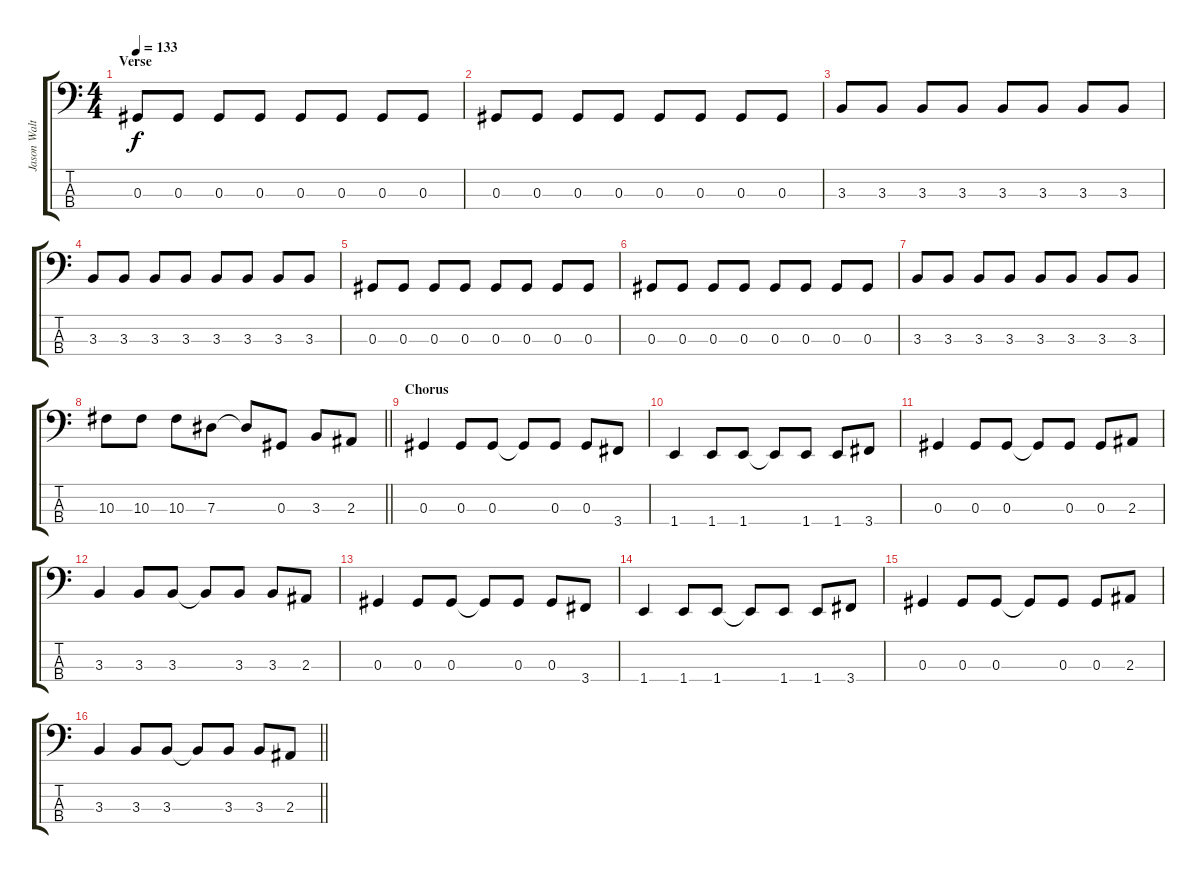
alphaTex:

\track ("Jason Walton" "Jason Walt") {instrument electricbasspick}
\staff {score tabs}
\tuning (Gb2 Db2 Ab1 Eb1) {hide}
\ts (4 4)
\section ("" "Verse")
\tempo 133
\clef f4
\ks c
0.3.8{dy f} 0.3.8 0.3.8 0.3.8 0.3.8 0.3.8 0.3.8 0.3.8 |
0.3.8 0.3.8 0.3.8 0.3.8 0.3.8 0.3.8 0.3.8 0.3.8 |
3.3.8 3.3.8 3.3.8 3.3.8 3.3.8 3.3.8 3.3.8 3.3.8 |
3.3.8 3.3.8 3.3.8 3.3.8 3.3.8 3.3.8 3.3.8 3.3.8 |
0.3.8 0.3.8 0.3.8 0.3.8 0.3.8 0.3.8 0.3.8 0.3.8 |
0.3.8 0.3.8 0.3.8 0.3.8 0.3.8 0.3.8 0.3.8 0.3.8 |
3.3.8 3.3.8 3.3.8 3.3.8 3.3.8 3.3.8 3.3.8 3.3.8 |
\barLineRight lightlight
10.3.8 10.3.8 10.3.8 7.3.8 7.3{t}.8 0.3.8 3.3.8 2.3.8 |
\section ("" "Chorus")
0.3.4 0.3.8 0.3.8 0.3{t}.8 0.3.8 0.3.8 3.4.8 |
1.4.4 1.4.8 1.4.8 1.4{t}.8 1.4.8 1.4.8 3.4.8 |
0.3.4 0.3.8 0.3.8 0.3{t}.8 0.3.8 0.3.8 2.3.8 |
3.3.4 3.3.8 3.3.8 3.3{t}.8 3.3.8 3.3.8 2.3.8 |
0.3.4 0.3.8 0.3.8 0.3{t}.8 0.3.8 0.3.8 3.4.8 |
1.4.4 1.4.8 1.4.8 1.4{t}.8 1.4.8 1.4.8 3.4.8 |
0.3.4 0.3.8 0.3.8 0.3{t}.8 0.3.8 0.3.8 2.3.8 |
\barLineRight lightlight
3.3.4 3.3.8 3.3.8 3.3{t}.8 3.3.8 3.3.8 2.3.8
